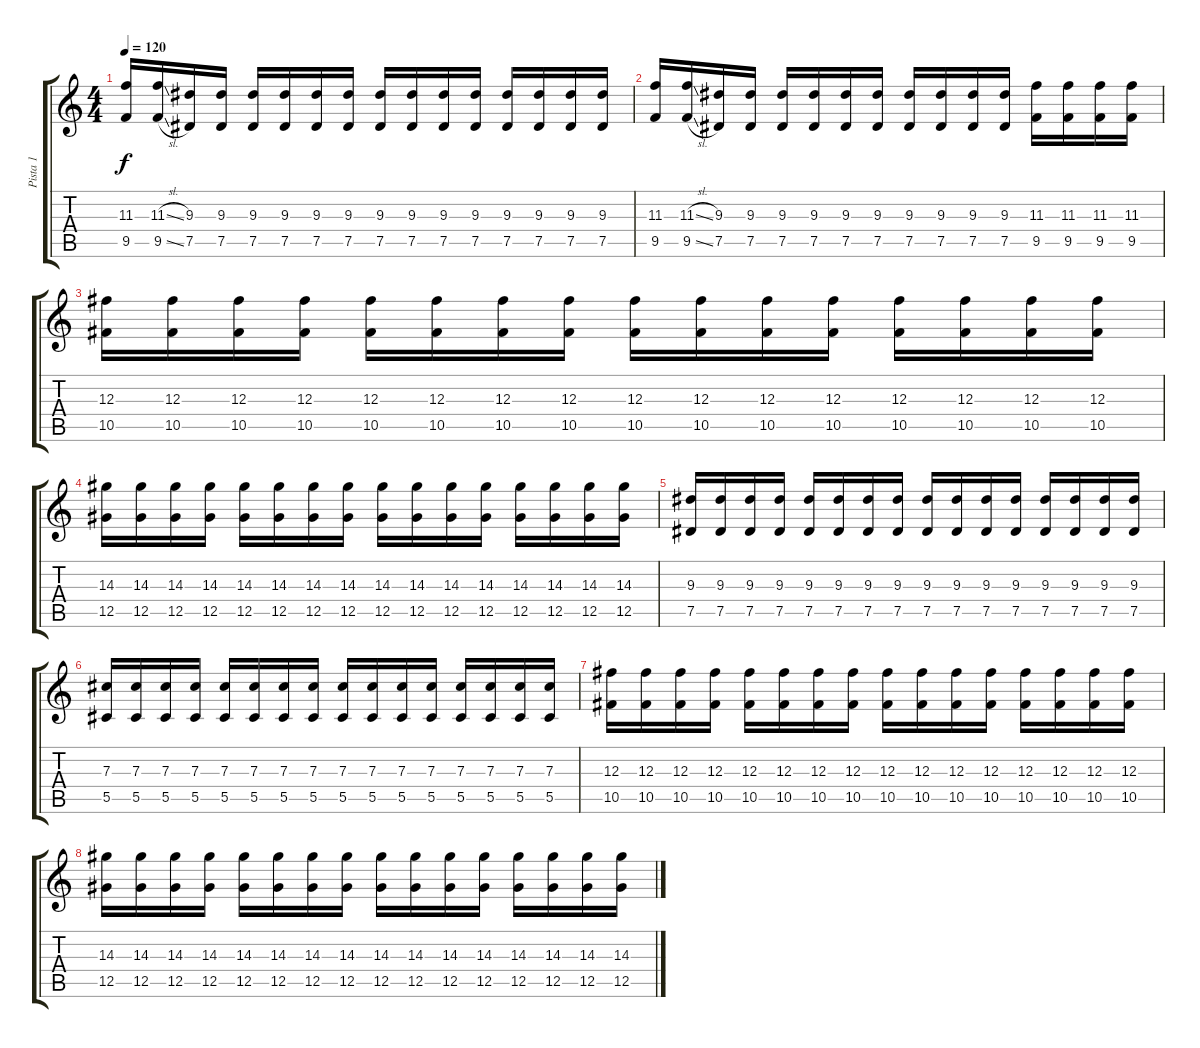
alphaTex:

\track ("Pista 1" "Pista 1") {instrument distortionguitar}
\staff {score tabs}
\tuning (Eb4 Bb3 Gb3 Db3 Ab2 Db2) {hide}
\ts (4 4)
\tempo 120
\clef g2
\ks c
(11.3 9.5).16{dy f} (11.3{sl} 9.5{sl}).16 (9.3 7.5).16 (9.3 7.5).16 (9.3 7.5).16 (9.3 7.5).16 (9.3 7.5).16 (9.3 7.5).16 (9.3 7.5).16 (9.3 7.5).16 (9.3 7.5).16 (9.3 7.5).16 (9.3 7.5).16 (9.3 7.5).16 (9.3 7.5).16 (9.3 7.5).16 |
(11.3 9.5).16 (11.3{sl} 9.5{sl}).16 (9.3 7.5).16 (9.3 7.5).16 (9.3 7.5).16 (9.3 7.5).16 (9.3 7.5).16 (9.3 7.5).16 (9.3 7.5).16 (9.3 7.5).16 (9.3 7.5).16 (9.3 7.5).16 (11.3 9.5).16 (11.3 9.5).16 (11.3 9.5).16 (11.3 9.5).16 |
(12.3 10.5).16 (12.3 10.5).16 (12.3 10.5).16 (12.3 10.5).16 (12.3 10.5).16 (12.3 10.5).16 (12.3 10.5).16 (12.3 10.5).16 (12.3 10.5).16 (12.3 10.5).16 (12.3 10.5).16 (12.3 10.5).16 (12.3 10.5).16 (12.3 10.5).16 (12.3 10.5).16 (12.3 10.5).16 |
(14.3 12.5).16 (14.3 12.5).16 (14.3 12.5).16 (14.3 12.5).16 (14.3 12.5).16 (14.3 12.5).16 (14.3 12.5).16 (14.3 12.5).16 (14.3 12.5).16 (14.3 12.5).16 (14.3 12.5).16 (14.3 12.5).16 (14.3 12.5).16 (14.3 12.5).16 (14.3 12.5).16 (14.3 12.5).16 |
(9.3 7.5).16 (9.3 7.5).16 (9.3 7.5).16 (9.3 7.5).16 (9.3 7.5).16 (9.3 7.5).16 (9.3 7.5).16 (9.3 7.5).16 (9.3 7.5).16 (9.3 7.5).16 (9.3 7.5).16 (9.3 7.5).16 (9.3 7.5).16 (9.3 7.5).16 (9.3 7.5).16 (9.3 7.5).16 |
(7.3 5.5).16 (7.3 5.5).16 (7.3 5.5).16 (7.3 5.5).16 (7.3 5.5).16 (7.3 5.5).16 (7.3 5.5).16 (7.3 5.5).16 (7.3 5.5).16 (7.3 5.5).16 (7.3 5.5).16 (7.3 5.5).16 (7.3 5.5).16 (7.3 5.5).16 (7.3 5.5).16 (7.3 5.5).16 |
(12.3 10.5).16 (12.3 10.5).16 (12.3 10.5).16 (12.3 10.5).16 (12.3 10.5).16 (12.3 10.5).16 (12.3 10.5).16 (12.3 10.5).16 (12.3 10.5).16 (12.3 10.5).16 (12.3 10.5).16 (12.3 10.5).16 (12.3 10.5).16 (12.3 10.5).16 (12.3 10.5).16 (12.3 10.5).16 |
(14.3 12.5).16 (14.3 12.5).16 (14.3 12.5).16 (14.3 12.5).16 (14.3 12.5).16 (14.3 12.5).16 (14.3 12.5).16 (14.3 12.5).16 (14.3 12.5).16 (14.3 12.5).16 (14.3 12.5).16 (14.3 12.5).16 (14.3 12.5).16 (14.3 12.5).16 (14.3 12.5).16 (14.3 12.5).16
